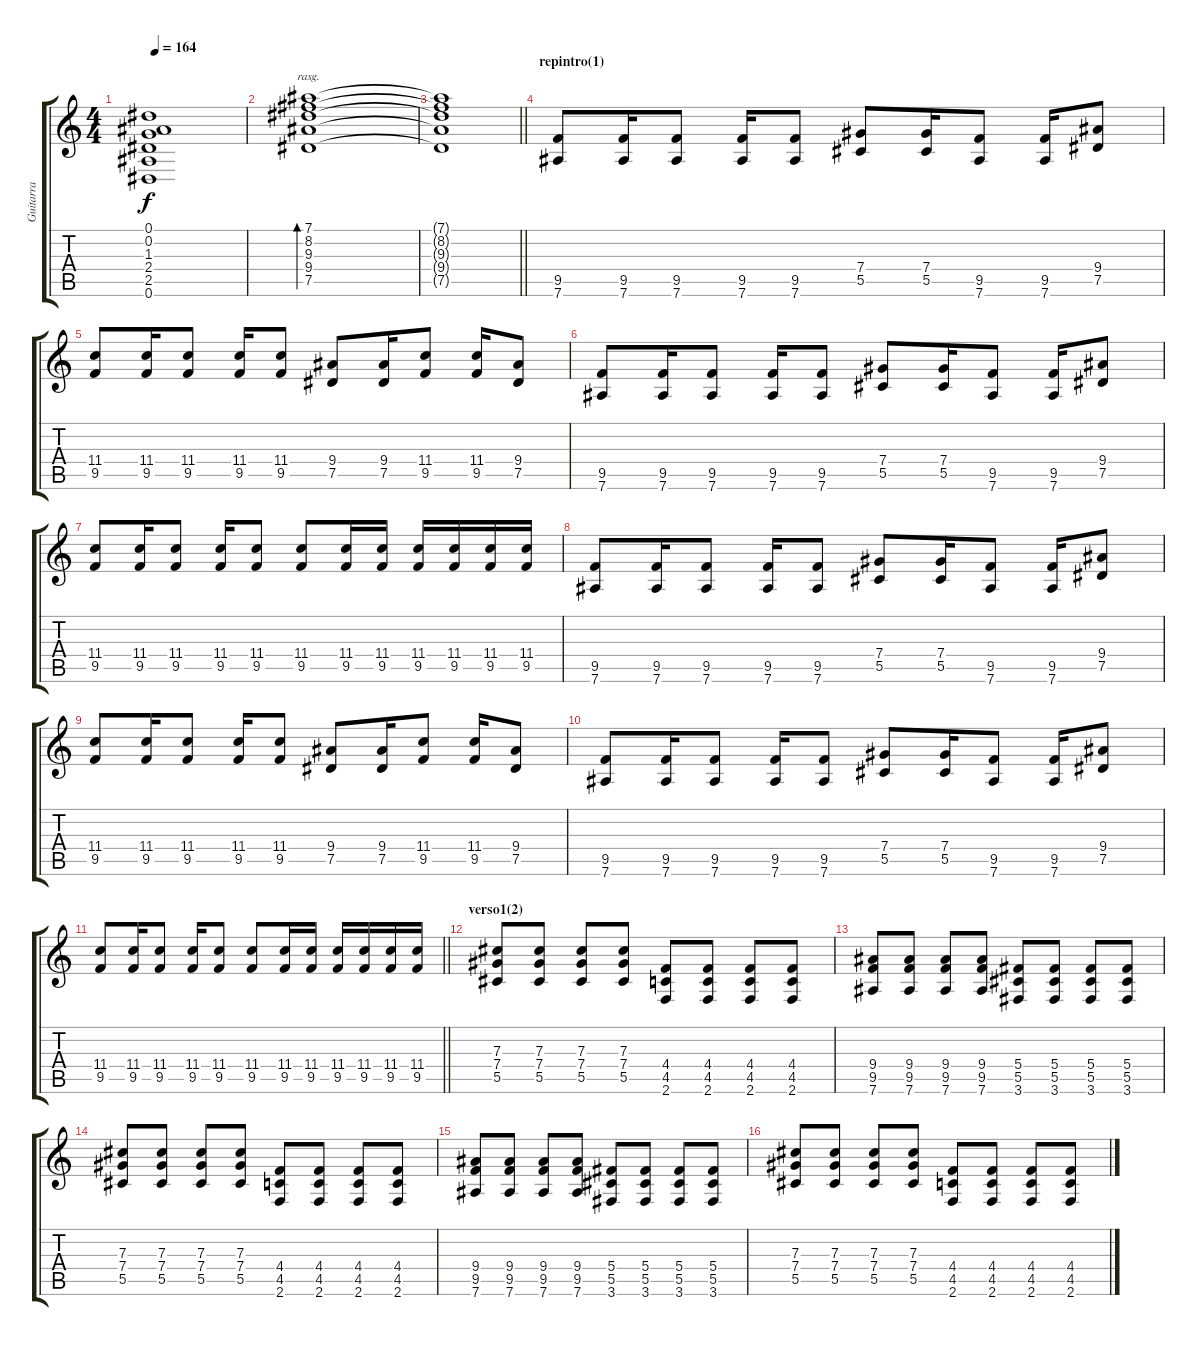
\track ("Guitarra" "Guitarra") {instrument distortionguitar}
\staff {score tabs}
\tuning (Eb4 Bb3 Gb3 Db3 Ab2 Eb2) {hide}
\ts (4 4)
\tempo 164
\clef g2
\ks c
(0.1{t} 0.2{t} 1.3{t} 2.4{t} 2.5{t} 0.6{t}).1{dy f} |
(7.1 8.2 9.3 9.4 7.5).1{bd 120 rasg ii} |
\barLineRight lightlight
(7.1{t} 8.2{t} 9.3{t} 9.4{t} 7.5{t}).1 |
\section ("" "repintro(1)")
(9.5 7.6).8 (9.5 7.6).16 (9.5 7.6).8 (9.5 7.6).16 (9.5 7.6).8 (7.4 5.5).8 (7.4 5.5).16 (9.5 7.6).8 (9.5 7.6).16 (9.4 7.5).8 |
(11.4 9.5).8 (11.4 9.5).16 (11.4 9.5).8 (11.4 9.5).16 (11.4 9.5).8 (9.4 7.5).8 (9.4 7.5).16 (11.4 9.5).8 (11.4 9.5).16 (9.4 7.5).8 |
(9.5 7.6).8 (9.5 7.6).16 (9.5 7.6).8 (9.5 7.6).16 (9.5 7.6).8 (7.4 5.5).8 (7.4 5.5).16 (9.5 7.6).8 (9.5 7.6).16 (9.4 7.5).8 |
(11.4 9.5).8 (11.4 9.5).16 (11.4 9.5).8 (11.4 9.5).16 (11.4 9.5).8 (11.4 9.5).8 (11.4 9.5).16 (11.4 9.5).16 (11.4 9.5).16 (11.4 9.5).16 (11.4 9.5).16 (11.4 9.5).16 |
(9.5 7.6).8 (9.5 7.6).16 (9.5 7.6).8 (9.5 7.6).16 (9.5 7.6).8 (7.4 5.5).8 (7.4 5.5).16 (9.5 7.6).8 (9.5 7.6).16 (9.4 7.5).8 |
(11.4 9.5).8 (11.4 9.5).16 (11.4 9.5).8 (11.4 9.5).16 (11.4 9.5).8 (9.4 7.5).8 (9.4 7.5).16 (11.4 9.5).8 (11.4 9.5).16 (9.4 7.5).8 |
(9.5 7.6).8 (9.5 7.6).16 (9.5 7.6).8 (9.5 7.6).16 (9.5 7.6).8 (7.4 5.5).8 (7.4 5.5).16 (9.5 7.6).8 (9.5 7.6).16 (9.4 7.5).8 |
\barLineRight lightlight
(11.4 9.5).8 (11.4 9.5).16 (11.4 9.5).8 (11.4 9.5).16 (11.4 9.5).8 (11.4 9.5).8 (11.4 9.5).16 (11.4 9.5).16 (11.4 9.5).16 (11.4 9.5).16 (11.4 9.5).16 (11.4 9.5).16 |
\section ("" "verso1(2)")
(7.3 7.4 5.5).8 (7.3 7.4 5.5).8 (7.3 7.4 5.5).8 (7.3 7.4 5.5).8 (4.4 4.5 2.6).8 (4.4 4.5 2.6).8 (4.4 4.5 2.6).8 (4.4 4.5 2.6).8 |
(9.4 9.5 7.6).8 (9.4 9.5 7.6).8 (9.4 9.5 7.6).8 (9.4 9.5 7.6).8 (5.4 5.5 3.6).8 (5.4 5.5 3.6).8 (5.4 5.5 3.6).8 (5.4 5.5 3.6).8 |
(7.3 7.4 5.5).8 (7.3 7.4 5.5).8 (7.3 7.4 5.5).8 (7.3 7.4 5.5).8 (4.4 4.5 2.6).8 (4.4 4.5 2.6).8 (4.4 4.5 2.6).8 (4.4 4.5 2.6).8 |
(9.4 9.5 7.6).8 (9.4 9.5 7.6).8 (9.4 9.5 7.6).8 (9.4 9.5 7.6).8 (5.4 5.5 3.6).8 (5.4 5.5 3.6).8 (5.4 5.5 3.6).8 (5.4 5.5 3.6).8 |
(7.3 7.4 5.5).8 (7.3 7.4 5.5).8 (7.3 7.4 5.5).8 (7.3 7.4 5.5).8 (4.4 4.5 2.6).8 (4.4 4.5 2.6).8 (4.4 4.5 2.6).8 (4.4 4.5 2.6).8
